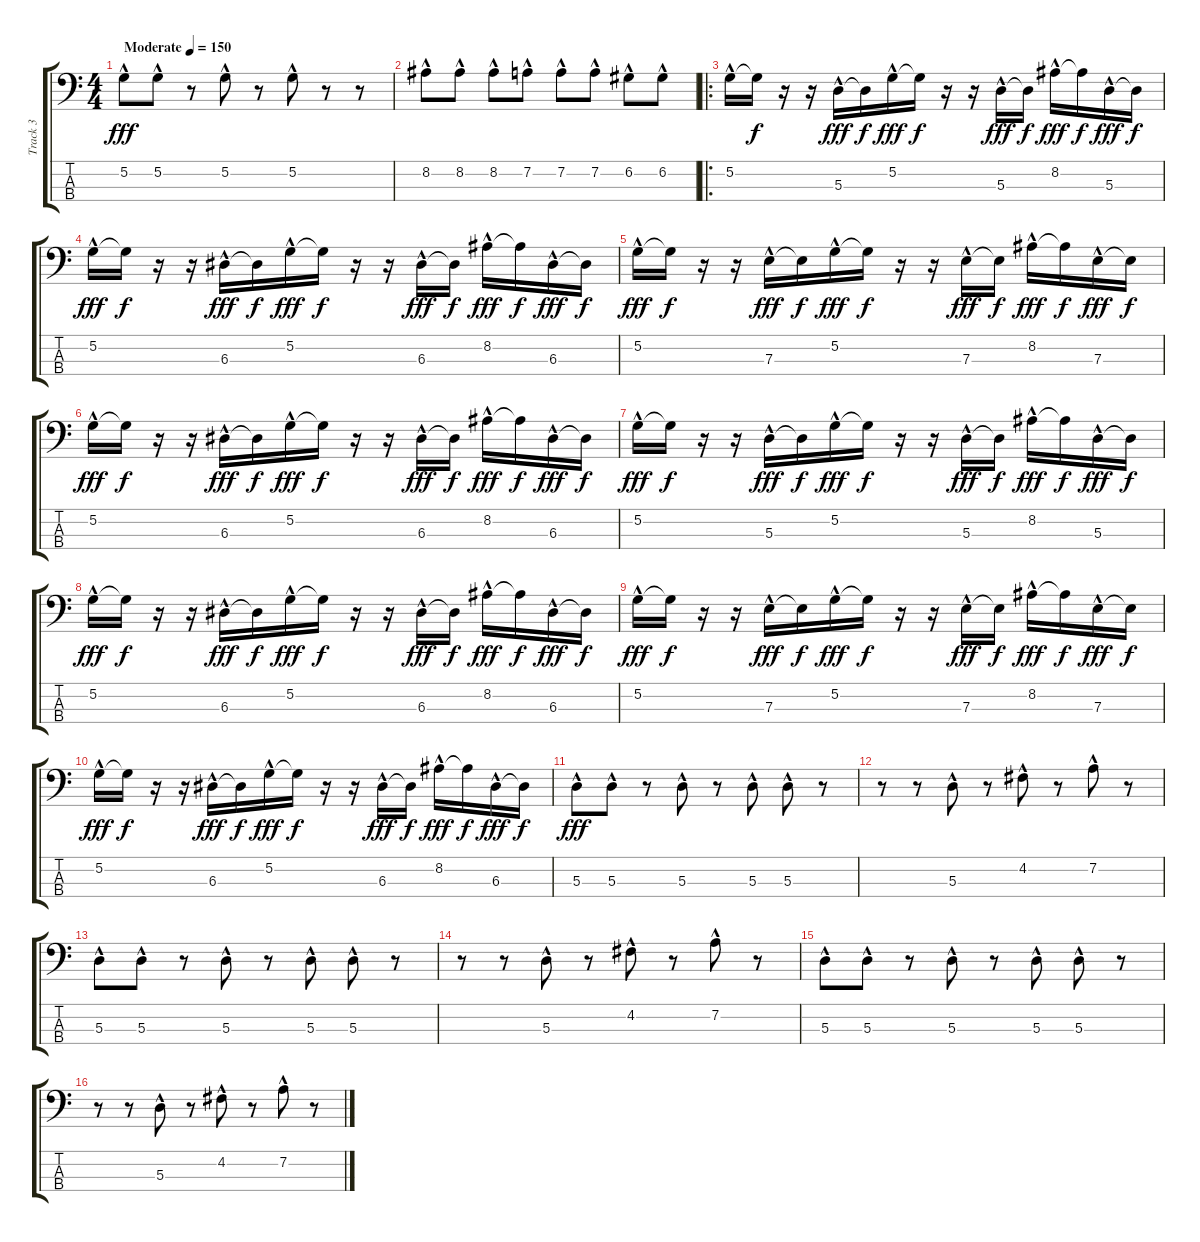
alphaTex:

\track ("Track 3" "Track 3") {instrument electricbasspick}
\staff {score tabs}
\tuning (G2 D2 A1 E1) {hide}
\ts (4 4)
\tempo (150 "Moderate")
\clef f4
\ks c
5.2{hac}.8{dy fff instrument electricbasspick} 5.2{hac}.8 r.8 5.2{hac}.8 r.8 5.2{hac}.8 r.8 r.8 |
8.2{hac}.8 8.2{hac}.8 8.2{hac}.8 7.2{hac}.8 7.2{hac}.8 7.2{hac}.8 6.2{hac}.8 6.2{hac}.8 |
\ro
5.2{hac}.16 5.2{t}.16{dy f} r.16 r.16 5.3{hac}.16{dy fff} 5.3{t}.16{dy f} 5.2{hac}.16{dy fff} 5.2{t}.16{dy f} r.16 r.16 5.3{hac}.16{dy fff} 5.3{t}.16{dy f} 8.2{hac}.16{dy fff} 8.2{t}.16{dy f} 5.3{hac}.16{dy fff} 5.3{t}.16{dy f} |
5.2{hac}.16{dy fff} 5.2{t}.16{dy f} r.16 r.16 6.3{hac}.16{dy fff} 6.3{t}.16{dy f} 5.2{hac}.16{dy fff} 5.2{t}.16{dy f} r.16 r.16 6.3{hac}.16{dy fff} 6.3{t}.16{dy f} 8.2{hac}.16{dy fff} 8.2{t}.16{dy f} 6.3{hac}.16{dy fff} 6.3{t}.16{dy f} |
5.2{hac}.16{dy fff} 5.2{t}.16{dy f} r.16 r.16 7.3{hac}.16{dy fff} 7.3{t}.16{dy f} 5.2{hac}.16{dy fff} 5.2{t}.16{dy f} r.16 r.16 7.3{hac}.16{dy fff} 7.3{t}.16{dy f} 8.2{hac}.16{dy fff} 8.2{t}.16{dy f} 7.3{hac}.16{dy fff} 7.3{t}.16{dy f} |
5.2{hac}.16{dy fff} 5.2{t}.16{dy f} r.16 r.16 6.3{hac}.16{dy fff} 6.3{t}.16{dy f} 5.2{hac}.16{dy fff} 5.2{t}.16{dy f} r.16 r.16 6.3{hac}.16{dy fff} 6.3{t}.16{dy f} 8.2{hac}.16{dy fff} 8.2{t}.16{dy f} 6.3{hac}.16{dy fff} 6.3{t}.16{dy f} |
5.2{hac}.16{dy fff} 5.2{t}.16{dy f} r.16 r.16 5.3{hac}.16{dy fff} 5.3{t}.16{dy f} 5.2{hac}.16{dy fff} 5.2{t}.16{dy f} r.16 r.16 5.3{hac}.16{dy fff} 5.3{t}.16{dy f} 8.2{hac}.16{dy fff} 8.2{t}.16{dy f} 5.3{hac}.16{dy fff} 5.3{t}.16{dy f} |
5.2{hac}.16{dy fff} 5.2{t}.16{dy f} r.16 r.16 6.3{hac}.16{dy fff} 6.3{t}.16{dy f} 5.2{hac}.16{dy fff} 5.2{t}.16{dy f} r.16 r.16 6.3{hac}.16{dy fff} 6.3{t}.16{dy f} 8.2{hac}.16{dy fff} 8.2{t}.16{dy f} 6.3{hac}.16{dy fff} 6.3{t}.16{dy f} |
5.2{hac}.16{dy fff} 5.2{t}.16{dy f} r.16 r.16 7.3{hac}.16{dy fff} 7.3{t}.16{dy f} 5.2{hac}.16{dy fff} 5.2{t}.16{dy f} r.16 r.16 7.3{hac}.16{dy fff} 7.3{t}.16{dy f} 8.2{hac}.16{dy fff} 8.2{t}.16{dy f} 7.3{hac}.16{dy fff} 7.3{t}.16{dy f} |
5.2{hac}.16{dy fff} 5.2{t}.16{dy f} r.16 r.16 6.3{hac}.16{dy fff} 6.3{t}.16{dy f} 5.2{hac}.16{dy fff} 5.2{t}.16{dy f} r.16 r.16 6.3{hac}.16{dy fff} 6.3{t}.16{dy f} 8.2{hac}.16{dy fff} 8.2{t}.16{dy f} 6.3{hac}.16{dy fff} 6.3{t}.16{dy f} |
5.3{hac}.8{dy fff} 5.3{hac}.8 r.8 5.3{hac}.8 r.8 5.3{hac}.8 5.3{hac}.8 r.8 |
r.8 r.8 5.3{hac}.8 r.8 4.2{hac}.8 r.8 7.2{hac}.8 r.8 |
5.3{hac}.8 5.3{hac}.8 r.8 5.3{hac}.8 r.8 5.3{hac}.8 5.3{hac}.8 r.8 |
r.8 r.8 5.3{hac}.8 r.8 4.2{hac}.8 r.8 7.2{hac}.8 r.8 |
5.3{hac}.8 5.3{hac}.8 r.8 5.3{hac}.8 r.8 5.3{hac}.8 5.3{hac}.8 r.8 |
r.8 r.8 5.3{hac}.8 r.8 4.2{hac}.8 r.8 7.2{hac}.8 r.8
